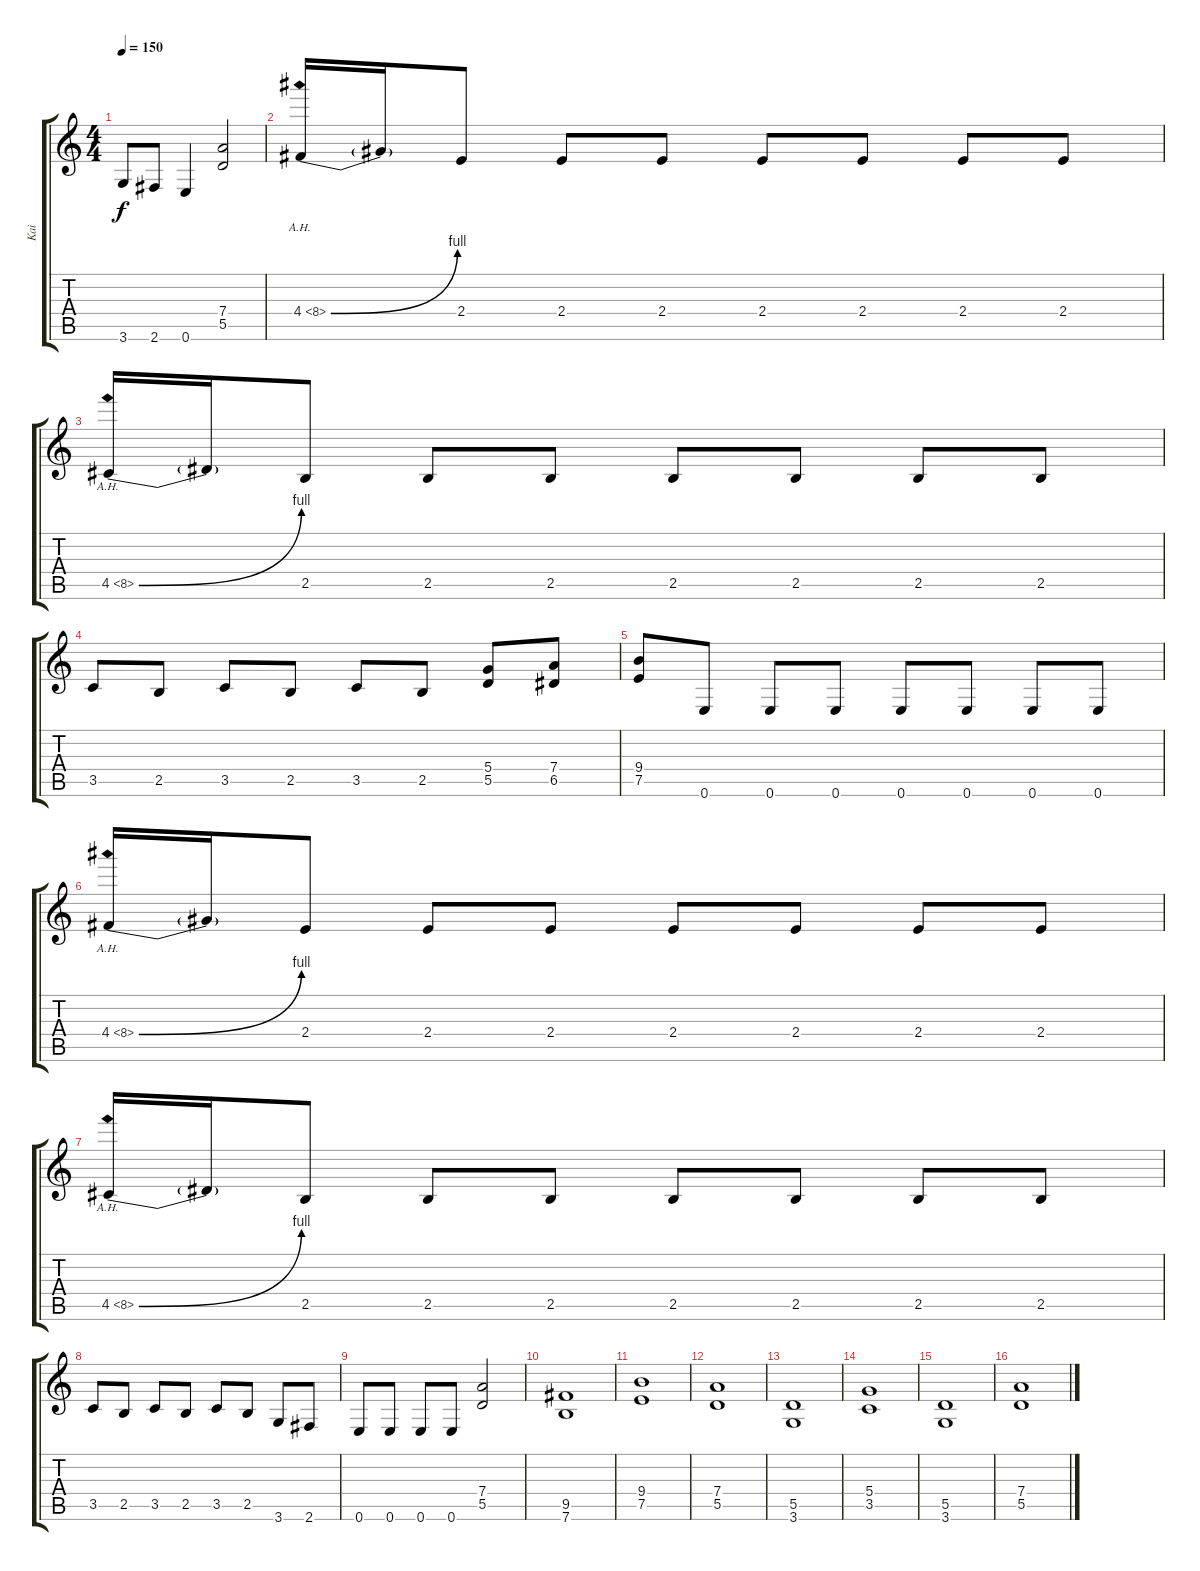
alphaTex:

\track ("Kai" "Kai") {instrument overdrivenguitar}
\staff {score tabs}
\tuning (E4 B3 G3 D3 A2 E2) {hide}
\ts (4 4)
\tempo 150
\clef g2
\ks c
3.6{t}.8{dy f} 2.6.8 0.6.4 (7.4 5.5).2 |
4.4{be (bend 0 0 60 4) ah 4}.16 4.4{t}.16 2.4.8 2.4.8 2.4.8 2.4.8 2.4.8 2.4.8 2.4.8 |
4.5{be (bend 0 0 60 4) ah 4}.16 4.5{t}.16 2.5.8 2.5.8 2.5.8 2.5.8 2.5.8 2.5.8 2.5.8 |
3.5.8 2.5.8 3.5.8 2.5.8 3.5.8 2.5.8 (5.4 5.5).8 (7.4 6.5).8 |
(9.4 7.5).8 0.6.8 0.6.8 0.6.8 0.6.8 0.6.8 0.6.8 0.6.8 |
4.4{be (bend 0 0 60 4) ah 4}.16 4.4{t}.16 2.4.8 2.4.8 2.4.8 2.4.8 2.4.8 2.4.8 2.4.8 |
4.5{be (bend 0 0 60 4) ah 4}.16 4.5{t}.16 2.5.8 2.5.8 2.5.8 2.5.8 2.5.8 2.5.8 2.5.8 |
3.5.8 2.5.8 3.5.8 2.5.8 3.5.8 2.5.8 3.6.8 2.6.8 |
0.6.8 0.6.8 0.6.8 0.6.8 (7.4 5.5).2 |
(9.5 7.6).1 |
(9.4 7.5).1 |
(7.4 5.5).1 |
(5.5 3.6).1 |
(5.4 3.5).1 |
(5.5 3.6).1 |
(7.4 5.5).1
